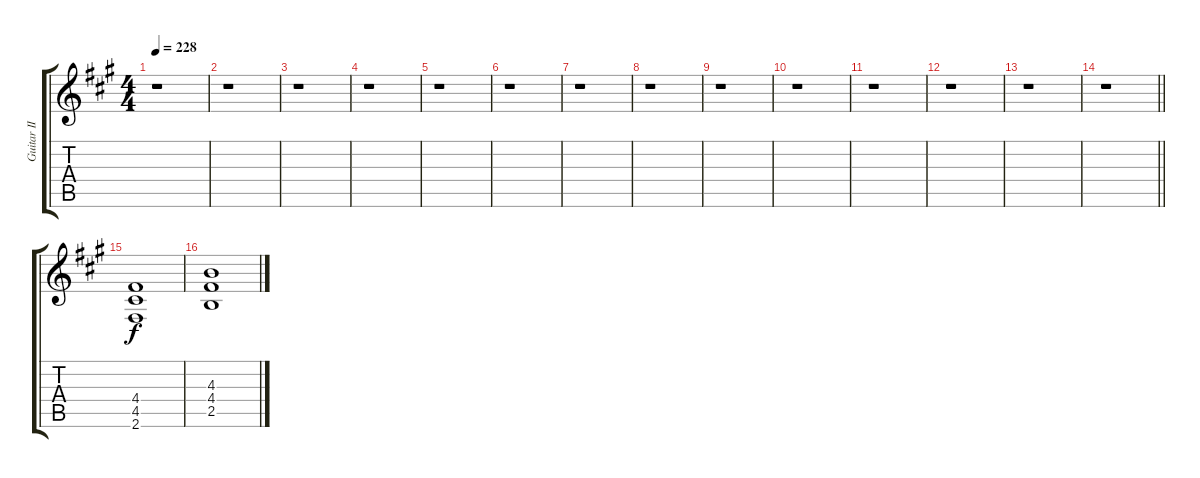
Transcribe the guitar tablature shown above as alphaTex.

\track ("Guitar II" "Guitar II") {mute instrument distortionguitar}
\staff {score tabs}
\tuning (E4 B3 G3 D3 A2 E2) {hide}
\ts (4 4)
\tempo 228
\clef g2
\ks a
r.1{dy f} |
r.1 |
r.1 |
r.1 |
r.1 |
r.1 |
r.1 |
r.1 |
r.1 |
r.1 |
r.1 |
r.1 |
r.1 |
\barLineRight lightlight
r.1 |
(4.4 4.5 2.6).1 |
(4.3 4.4 2.5).1
